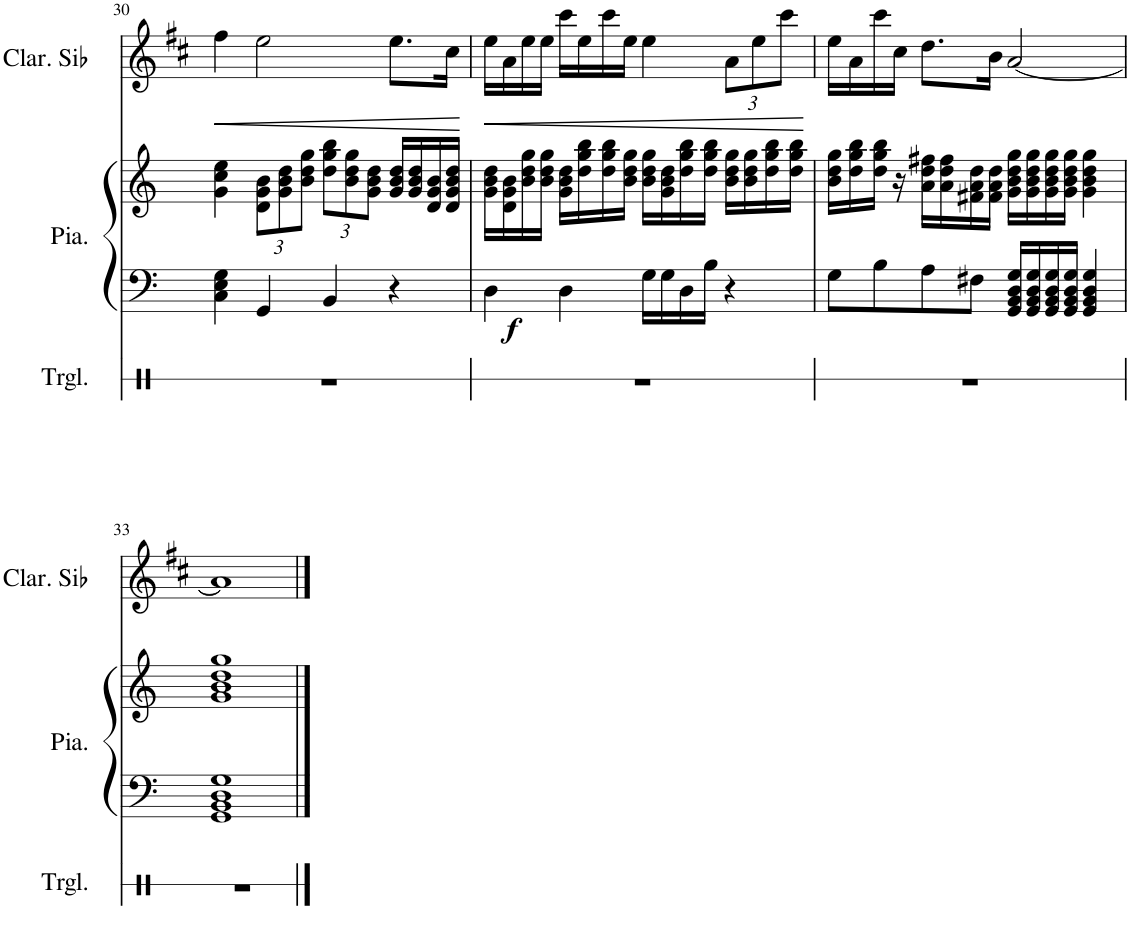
**kern	**kern	**kern	**dynam	**kern	**dynam
*part3	*part2	*part2	*part2	*part1	*part1
*staff4	*staff3	*staff2	*staff2/3	*staff1	*staff1
*I"Triangle	*I"Piano	*	*	*I"Clarinette en Sib	*
*I'Trgl.	*I'Pia.	*	*	*I'Clar. Sib	*
!!LO:PB:g=z
*clefX	*clefF4	*clefG2	*	*clefG2	*
*	*	*	*	*Trd1c2	*
*k[]	*k[]	*k[]	*	*k[f#c#]	*
*M4/4	*M4/4	*M4/4	*	*M4/4	*
=30	=30	=30	=30	=30	=30
!	!	!	!	!	!LO:HP:b
1r	4C\ 4E\ 4G\	4g\ 4cc\ 4ee\	.	4ff#\	<
*	*	*Xbrackettup	*	*	*
.	4GG/	12d\ 12g\ 12b\L	.	2ee\	.
.	.	12g\ 12b\ 12dd\	.	.	.
.	.	12b\ 12dd\ 12gg\J	.	.	.
.	4BB/	12dd\ 12gg\ 12bb\L	.	.	.
.	.	12b\ 12dd\ 12gg\	.	.	.
.	.	12g\ 12b\ 12dd\J	.	.	.
.	4r	16g/ 16b/ 16dd/LL	.	8.ee\L	.
.	.	16g/ 16b/ 16dd/	.	.	.
.	.	16d/ 16g/ 16b/	.	.	.
.	.	16d/ 16g/ 16b/ 16dd/JJ	.	16cc#\Jk	.
.	.	.	.	.	[
=31	=31	=31	=31	=31	=31
!	!	!	!LO:DY:b=2	!	!LO:HP:b
1r	4D\	16g\ 16b\ 16dd\LL	f	16ee\LL	<
.	.	16d\ 16g\ 16b\	.	16a\	.
.	.	16b\ 16dd\ 16gg\	.	16ee\	.
.	.	16b\ 16dd\ 16gg\JJ	.	16ee\JJ	.
.	4D\	16g\ 16b\ 16dd\LL	.	16ccc#\LL	.
.	.	16dd\ 16gg\ 16bb\	.	16ee\	.
.	.	16dd\ 16gg\ 16bb\	.	16ccc#\	.
.	.	16b\ 16dd\ 16gg\JJ	.	16ee\JJ	.
.	16G\LL	16b\ 16dd\ 16gg\LL	.	4ee\	.
.	16G\	16g\ 16b\ 16dd\	.	.	.
.	16D\	16dd\ 16gg\ 16bb\	.	.	.
.	16B\JJ	16dd\ 16gg\ 16bb\JJ	.	.	.
*	*	*	*	*Xbrackettup	*
.	4r	16b\ 16dd\ 16gg\LL	.	12a\L	.
.	.	16b\ 16dd\ 16gg\	.	.	.
.	.	.	.	12ee\	.
.	.	16dd\ 16gg\ 16bb\	.	.	.
.	.	.	.	12ccc#\J	.
.	.	16dd\ 16gg\ 16bb\JJ	.	.	.
.	.	.	.	.	[
=32	=32	=32	=32	=32	=32
1r	8G\L	16b\ 16dd\ 16gg\LL	.	16ee\LL	.
.	.	16dd\ 16gg\ 16bb\	.	16a\	.
.	8B\	16dd\ 16gg\ 16bb\JJ	.	16ccc#\	.
.	.	16r	.	16cc#\JJ	.
.	8A\	16a\ 16dd\ 16ff#X\LL	.	8.dd\L	.
.	.	16a\ 16dd\ 16ff#\	.	.	.
.	8F#X\J	16f#X\ 16a\ 16dd\	.	.	.
.	.	16f#\ 16a\ 16dd\JJ	.	16b\Jk	.
.	16GG/ 16BB/ 16D/ 16G/LL	16g\ 16b\ 16dd\ 16gg\LL	.	[2a/	.
.	16GG/ 16BB/ 16D/ 16G/	16g\ 16b\ 16dd\ 16gg\	.	.	.
.	16GG/ 16BB/ 16D/ 16G/	16g\ 16b\ 16dd\ 16gg\	.	.	.
.	16GG/ 16BB/ 16D/ 16G/JJ	16g\ 16b\ 16dd\ 16gg\JJ	.	.	.
.	4GG/ 4BB/ 4D/ 4G/	4g\ 4b\ 4dd\ 4gg\	.	.	.
!!LO:LB:g=z
=33	=33	=33	=33	=33	=33
1r	1GG 1BB 1D 1G	1g 1b 1dd 1gg	.	1a]	.
==	==	==	==	==	==
*-	*-	*-	*-	*-	*-
